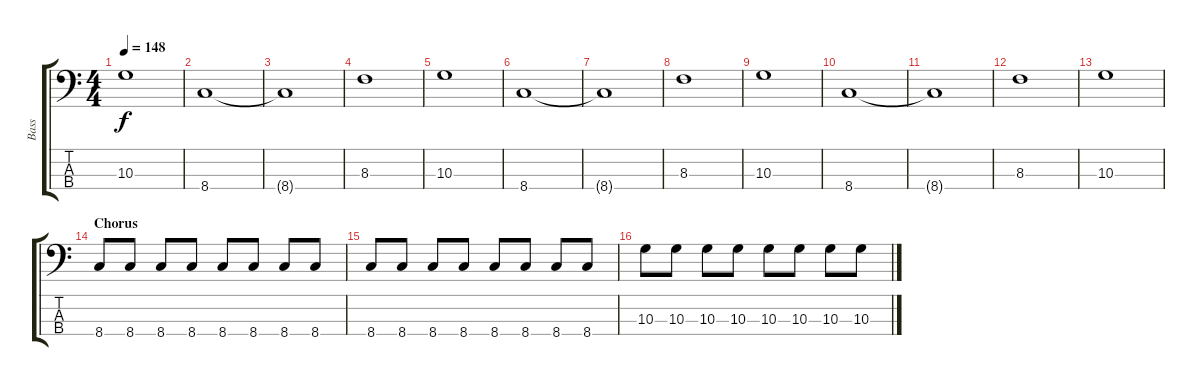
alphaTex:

\track ("Bass" "Bass") {instrument slapbass2}
\staff {score tabs}
\tuning (G2 D2 A1 E1) {hide}
\ts (4 4)
\tempo 148
\clef f4
\ks c
10.3.1{dy f} |
8.4.1 |
8.4{t}.1 |
8.3.1 |
10.3.1 |
8.4.1 |
8.4{t}.1 |
8.3.1 |
10.3.1 |
8.4.1 |
8.4{t}.1 |
8.3.1 |
10.3.1 |
\section ("" "Chorus")
8.4.8 8.4.8 8.4.8 8.4.8 8.4.8 8.4.8 8.4.8 8.4.8 |
8.4.8 8.4.8 8.4.8 8.4.8 8.4.8 8.4.8 8.4.8 8.4.8 |
10.3.8 10.3.8 10.3.8 10.3.8 10.3.8 10.3.8 10.3.8 10.3.8
